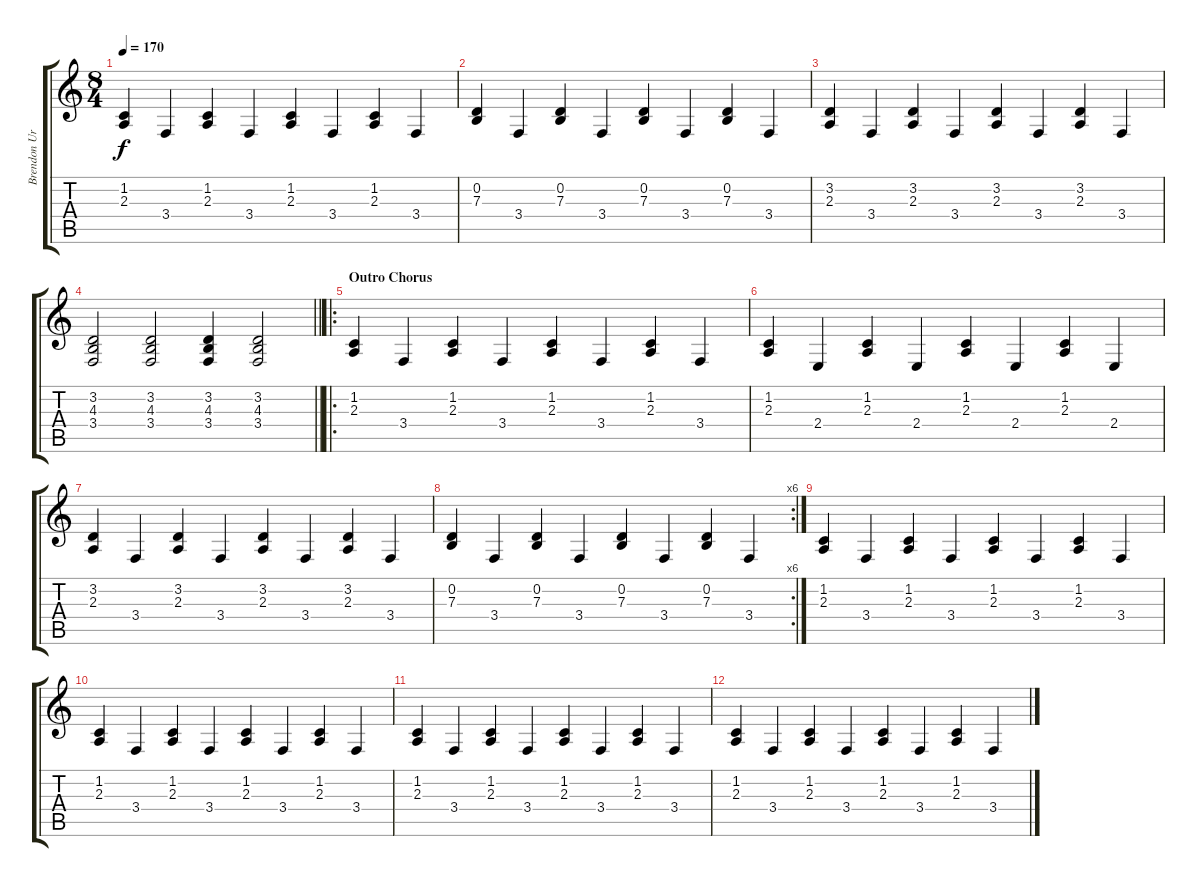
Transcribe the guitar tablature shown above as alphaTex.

\track ("Brendon Urie" "Brendon Ur") {instrument brightacousticpiano}
\staff {score tabs}
\tuning (E4 B3 G3 D3 A2 E2) {hide}
\ts (8 4)
\tempo 170
\clef g2
\ks c
(1.2 2.3).4{dy f} 3.4.4 (1.2 2.3).4 3.4.4 (1.2 2.3).4 3.4.4 (1.2 2.3).4 3.4.4 |
(0.2 7.3).4 3.4.4 (0.2 7.3).4 3.4.4 (0.2 7.3).4 3.4.4 (0.2 7.3).4 3.4.4 |
(3.2 2.3).4 3.4.4 (3.2 2.3).4 3.4.4 (3.2 2.3).4 3.4.4 (3.2 2.3).4 3.4.4 |
\barLineRight lightlight
(3.2 4.3 3.4).2 (3.2 4.3 3.4).2 (3.2 4.3 3.4).4 (3.2 4.3 3.4).2 |
\ro
\section ("" "Outro Chorus")
(1.2 2.3).4 3.4.4 (1.2 2.3).4 3.4.4 (1.2 2.3).4 3.4.4 (1.2 2.3).4 3.4.4 |
(1.2 2.3).4 2.4.4 (1.2 2.3).4 2.4.4 (1.2 2.3).4 2.4.4 (1.2 2.3).4 2.4.4 |
(3.2 2.3).4 3.4.4 (3.2 2.3).4 3.4.4 (3.2 2.3).4 3.4.4 (3.2 2.3).4 3.4.4 |
\rc 6
(0.2 7.3).4 3.4.4 (0.2 7.3).4 3.4.4 (0.2 7.3).4 3.4.4 (0.2 7.3).4 3.4.4 |
(1.2 2.3).4 3.4.4 (1.2 2.3).4 3.4.4 (1.2 2.3).4 3.4.4 (1.2 2.3).4 3.4.4 |
(1.2 2.3).4 3.4.4 (1.2 2.3).4 3.4.4 (1.2 2.3).4 3.4.4 (1.2 2.3).4 3.4.4 |
(1.2 2.3).4 3.4.4 (1.2 2.3).4 3.4.4 (1.2 2.3).4 3.4.4 (1.2 2.3).4 3.4.4 |
(1.2 2.3).4 3.4.4 (1.2 2.3).4 3.4.4 (1.2 2.3).4 3.4.4 (1.2 2.3).4 3.4.4
